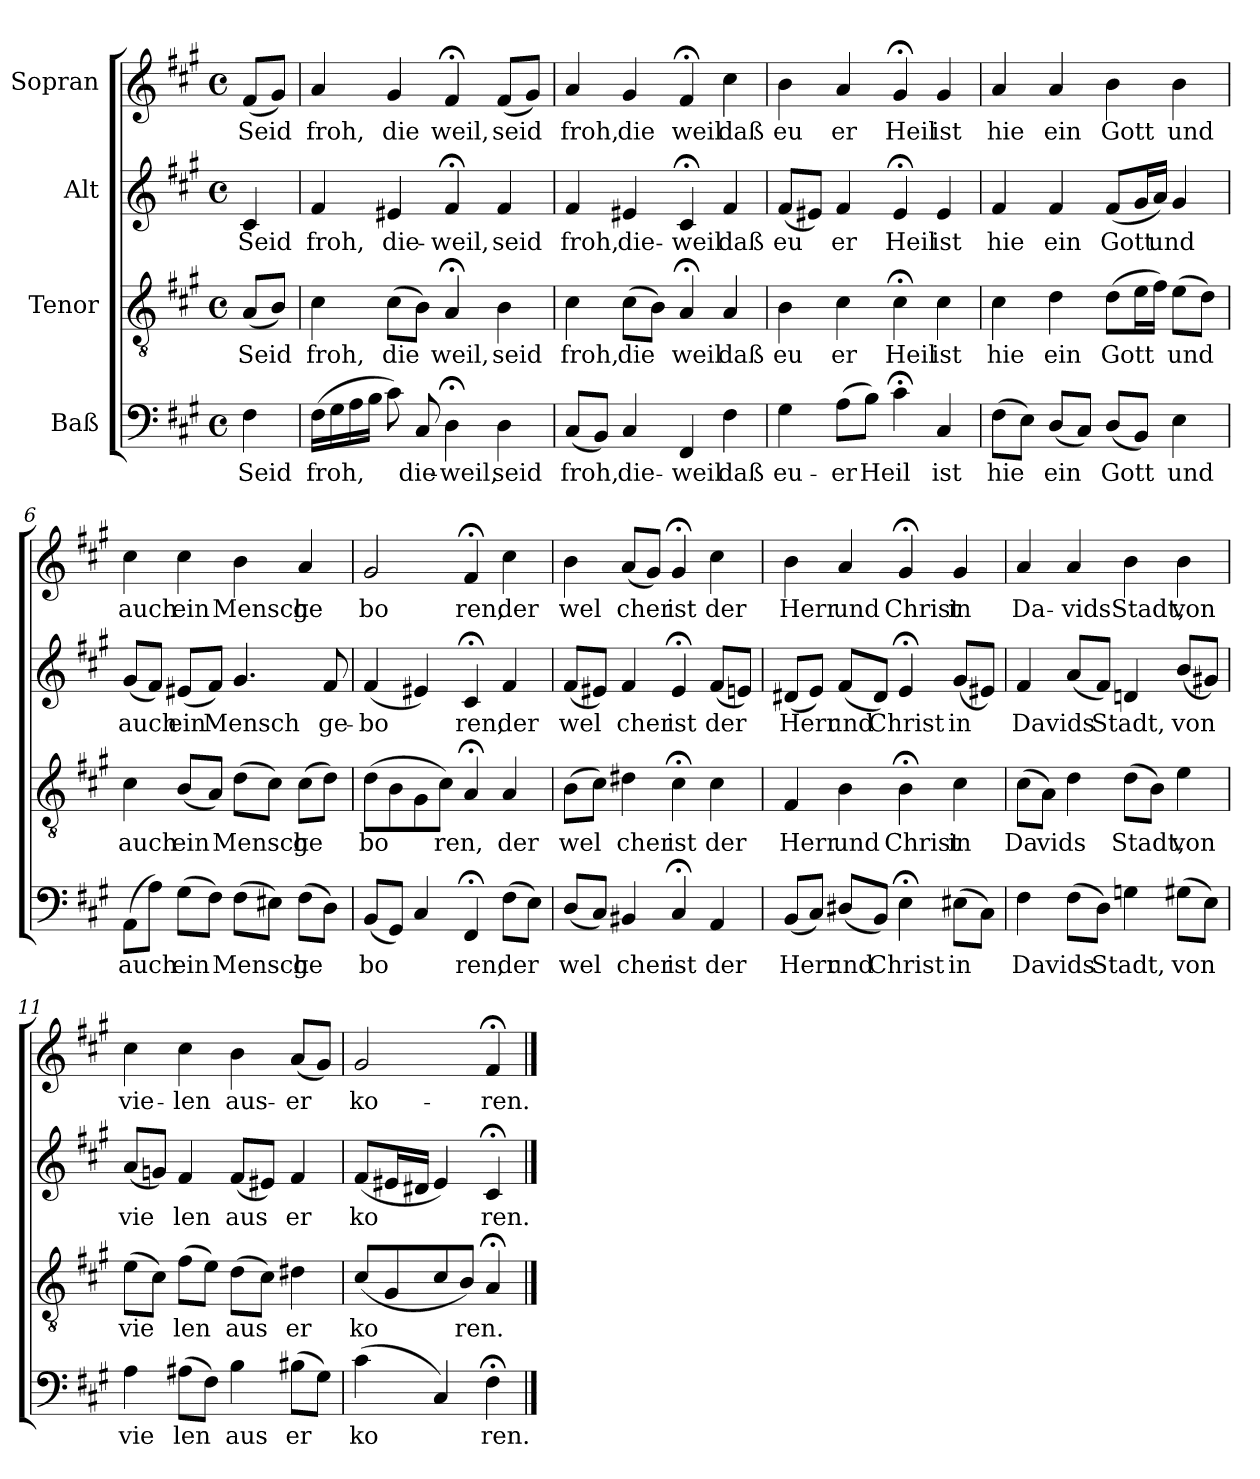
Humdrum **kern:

**kern	**text	**kern	**text	**kern	**text	**kern	**text
*part4	*part4	*part3	*part3	*part2	*part2	*part1	*part1
*staff4	*staff4	*staff3	*staff3	*staff2	*staff2	*staff1	*staff1
*I"Baß	*	*I"Tenor	*	*I"Alt	*	*I"Sopran	*
!!LO:PB:g=z
*stria5	*	*stria5	*	*stria5	*	*stria5	*
*clefF4	*	*clefGv2	*	*clefG2	*	*clefG2	*
*k[f#c#g#]	*	*k[f#c#g#]	*	*k[f#c#g#]	*	*k[f#c#g#]	*
*A:	*	*A:	*	*A:	*	*A:	*
*M4/4	*	*M4/4	*	*M4/4	*	*M4/4	*
*met(c)	*	*met(c)	*	*met(c)	*	*met(c)	*
=1	=1	=1	=1	=1	=1	=1	=1
!	!LO:LY:b:cj	!	!LO:LY:b	!	!LO:LY:b:cj	!	!LO:LY:b
4F#\	Seid	(<8A/L	Seid	4c#/	Seid	(<8f#/L	Seid
!	!	!	!LO:LY:b	!	!	!	!LO:LY:b
.	.	8B/J)	.	.	.	8g#/J)	.
=2	=2	=2	=2	=2	=2	=2	=2
!	!LO:LY:b:cj	!	!LO:LY:b	!	!LO:LY:b:cj	!	!LO:LY:b
(>16F#\L	froh,	4c#\	froh,	4f#/	froh,	4a/	froh,
!	!LO:LY:b:cj	!	!	!	!	!	!
16G#\	.	.	.	.	.	.	.
!	!LO:LY:b:cj	!	!	!	!	!	!
16A\	.	.	.	.	.	.	.
!	!LO:LY:b:cj	!	!	!	!	!	!
16B\J	.	.	.	.	.	.	.
!	!LO:LY:b:cj	!	!LO:LY:b	!	!LO:LY:b:cj	!	!LO:LY:b
8c#\)	.	(>8c#\L	die	4e#X/	die-	4g#/	die
!	!LO:LY:b:cj	!	!LO:LY:b	!	!	!	!
8C#/	die-	8B\J)	.	.	.	.	.
!	!LO:LY:b:cj	!	!LO:LY:b	!	!LO:LY:b:cj	!	!LO:LY:b
4D;<\	-weil,	4A;</	weil,	4f#;</	-weil,	4f#;</	weil,
!	!LO:LY:b:cj	!	!LO:LY:b	!	!LO:LY:b:cj	!	!LO:LY:b
4D\	seid	4B\	seid	4f#/	seid	(<8f#/L	seid
!	!	!	!	!	!	!	!LO:LY:b
.	.	.	.	.	.	8g#/J)	.
=3	=3	=3	=3	=3	=3	=3	=3
!	!LO:LY:b:cj	!	!LO:LY:b	!	!LO:LY:b:cj	!	!LO:LY:b
(<8C#/L	froh,	4c#\	froh,	4f#/	froh,	4a/	froh,
!	!LO:LY:b:cj	!	!	!	!	!	!
8BB/J)	.	.	.	.	.	.	.
!	!LO:LY:b:cj	!	!LO:LY:b	!	!LO:LY:b:cj	!	!LO:LY:b
4C#/	die-	(>8c#\L	die	4e#X/	die-	4g#/	die
!	!	!	!LO:LY:b	!	!	!	!
.	.	8B\J)	.	.	.	.	.
!	!LO:LY:b:cj	!	!LO:LY:b	!	!LO:LY:b:cj	!	!LO:LY:b
4FF#/	-weil	4A;</	weil	4c#;</	-weil	4f#;</	weil
!	!LO:LY:b:cj	!	!LO:LY:b	!	!LO:LY:b:cj	!	!LO:LY:b
4F#\	daß	4A/	daß	4f#/	daß	4cc#\	daß
=4	=4	=4	=4	=4	=4	=4	=4
!	!LO:LY:b:cj	!	!LO:LY:b	!	!LO:LY:b:cj	!	!LO:LY:b
4G#\	eu-	4B\	eu	(<8f#/L	eu-	4b\	eu
!	!	!	!	!	!LO:LY:b:cj	!	!
.	.	.	.	8e#X/J)	--	.	.
!	!LO:LY:b:cj	!	!LO:LY:b	!	!LO:LY:b:cj	!	!LO:LY:b
(>8A\L	-er	4c#\	er	4f#/	-er	4a/	er
!	!LO:LY:b:cj	!	!	!	!	!	!
8B\J)	Heil	.	.	.	.	.	.
!	!LO:LY:b:cj	!	!LO:LY:b	!	!LO:LY:b:cj	!	!LO:LY:b
4c#;<\	.	4c#;<\	Heil	4e#;</	Heil	4g#;</	Heil
!	!LO:LY:b:cj	!	!LO:LY:b	!	!LO:LY:b:cj	!	!LO:LY:b
4C#/	ist	4c#\	ist	4e#/	ist	4g#/	ist
!!LO:LB:g=z
=5	=5	=5	=5	=5	=5	=5	=5
!	!LO:LY:b:cj	!	!LO:LY:b	!	!LO:LY:b:cj	!	!LO:LY:b
(>8F#\L	hie	4c#\	hie	4f#/	hie	4a/	hie
!	!LO:LY:b:cj	!	!	!	!	!	!
8E\J)	.	.	.	.	.	.	.
!	!LO:LY:b:cj	!	!LO:LY:b	!	!LO:LY:b:cj	!	!LO:LY:b
(<8D/L	ein	4d\	ein	4f#/	ein	4a/	ein
!	!LO:LY:b:cj	!	!	!	!	!	!
8C#/J)	.	.	.	.	.	.	.
!	!LO:LY:b:cj	!	!LO:LY:b	!	!LO:LY:b:cj	!	!LO:LY:b
(<8D/L	Gott	(>8d\L	Gott	(<8f#/L	Gott	4b\	Gott
!	!LO:LY:b:cj	!	!LO:LY:b	!	!LO:LY:b:cj	!	!
8BB/J)	.	16e\	.	16g#/	.	.	.
!	!	!	!LO:LY:b	!	!LO:LY:b:cj	!	!
.	.	16f#\J)	.	16a/J)	und	.	.
!	!LO:LY:b:cj	!	!LO:LY:b	!	!LO:LY:b:cj	!	!LO:LY:b
4E\	und	(>8e\L	und	4g#/	.	4b\	und
!	!	!	!LO:LY:b	!	!	!	!
.	.	8d\J)	.	.	.	.	.
=6	=6	=6	=6	=6	=6	=6	=6
!	!LO:LY:b:cj	!	!LO:LY:b	!	!LO:LY:b:cj	!	!LO:LY:b
(>8AA\L	auch	4c#\	auch	(<8g#/L	auch	4cc#\	auch
!	!LO:LY:b:cj	!	!	!	!LO:LY:b:cj	!	!
8A\J)	.	.	.	8f#/J)	.	.	.
!	!LO:LY:b:cj	!	!LO:LY:b	!	!LO:LY:b:cj	!	!LO:LY:b
(>8G#\L	ein	(<8B/L	ein	(<8e#X/L	ein	4cc#\	ein
!	!LO:LY:b:cj	!	!LO:LY:b	!	!LO:LY:b:cj	!	!
8F#\J)	.	8A/J)	.	8f#/J)	Mensch	.	.
!	!LO:LY:b:cj	!	!LO:LY:b	!	!LO:LY:b:cj	!	!LO:LY:b
(>8F#\L	Mensch	(>8d\L	Mensch	4.g#/	.	4b\	Mensch
!	!LO:LY:b:cj	!	!LO:LY:b	!	!	!	!
8E#X\J)	.	8c#\J)	.	.	.	.	.
!	!LO:LY:b:cj	!	!LO:LY:b	!	!	!	!LO:LY:b
(>8F#\L	ge-	(>8c#\L	ge	.	.	4a/	ge
!	!LO:LY:b:cj	!	!LO:LY:b	!	!LO:LY:b:cj	!	!
8D\J)	--	8d\J)	.	8f#/	ge-	.	.
=7	=7	=7	=7	=7	=7	=7	=7
!	!LO:LY:b:cj	!	!LO:LY:b	!	!LO:LY:b:cj	!	!LO:LY:b
(<8BB/L	-bo-	(>8d\L	bo	(<4f#/	-bo-	2g#/	bo
!	!LO:LY:b:cj	!	!LO:LY:b	!	!	!	!
8GG#/J)	--	8B\	.	.	.	.	.
!	!LO:LY:b:cj	!	!LO:LY:b	!	!LO:LY:b:cj	!	!
4C#/	--	8G#\	.	4e#X/)	--	.	.
!	!	!	!LO:LY:b	!	!	!	!
.	.	8c#\J)	ren,	.	.	.	.
!	!LO:LY:b:cj	!	!LO:LY:b	!	!LO:LY:b:cj	!	!LO:LY:b
4FF#;</	-ren,	4A;</	.	4c#;</	-ren,	4f#;</	ren,
!	!LO:LY:b:cj	!	!LO:LY:b	!	!LO:LY:b:cj	!	!LO:LY:b
(>8F#\L	der	4A/	der	4f#/	der	4cc#\	der
!	!LO:LY:b:cj	!	!	!	!	!	!
8E\J)	.	.	.	.	.	.	.
=8	=8	=8	=8	=8	=8	=8	=8
!	!LO:LY:b:cj	!	!LO:LY:b	!	!LO:LY:b:cj	!	!LO:LY:b
(<8D/L	wel-	(>8B\L	wel	(<8f#/L	wel-	4b\	wel
!	!LO:LY:b:cj	!	!LO:LY:b	!	!LO:LY:b:cj	!	!
8C#/J)	--	8c#\J)	.	8e#X/J)	--	.	.
!	!LO:LY:b:cj	!	!LO:LY:b	!	!LO:LY:b:cj	!	!LO:LY:b
4BB#X/	-cher	4d#X\	cher	4f#/	-cher	(<8a/L	cher
!	!	!	!	!	!	!	!LO:LY:b
.	.	.	.	.	.	8g#/J)	.
!	!LO:LY:b:cj	!	!LO:LY:b	!	!LO:LY:b:cj	!	!LO:LY:b
4C#;</	ist	4c#;<\	ist	4e#;</	ist	4g#;</	ist
!	!LO:LY:b:cj	!	!LO:LY:b	!	!LO:LY:b:cj	!	!LO:LY:b
4AA/	der	4c#\	der	(<8f#/L	der	4cc#\	der
!	!	!	!	!	!LO:LY:b:cj	!	!
.	.	.	.	8en/J)	.	.	.
!!LO:PB:g=z
=9	=9	=9	=9	=9	=9	=9	=9
!	!LO:LY:b:cj	!	!LO:LY:b	!	!LO:LY:b:cj	!	!LO:LY:b
(<8BB/L	Herr	4F#/	Herr	(<8d#X/L	Herr	4b\	Herr
!	!LO:LY:b:cj	!	!	!	!LO:LY:b:cj	!	!
8C#/J)	.	.	.	8e/J)	.	.	.
!	!LO:LY:b:cj	!	!LO:LY:b	!	!LO:LY:b:cj	!	!LO:LY:b
(<8D#X/L	und	4B\	und	(<8f#/L	und	4a/	und
!	!LO:LY:b:cj	!	!	!	!LO:LY:b:cj	!	!
8BB/J)	Christ	.	.	8d#/J)	Christ	.	.
!	!LO:LY:b:cj	!	!LO:LY:b	!	!LO:LY:b:cj	!	!LO:LY:b
4E;<\	.	4B;<\	Christ	4e;</	.	4g#;</	Christ
!	!LO:LY:b:cj	!	!LO:LY:b	!	!LO:LY:b:cj	!	!LO:LY:b
(>8E#X\L	in	4c#\	in	(<8g#/L	in	4g#/	in
!	!LO:LY:b:cj	!	!	!	!LO:LY:b:cj	!	!
8C#\J)	.	.	.	8e#X/J)	.	.	.
=10	=10	=10	=10	=10	=10	=10	=10
!	!LO:LY:b:cj	!	!LO:LY:b	!	!LO:LY:b:cj	!	!LO:LY:b
4F#\	Da	(>8c#\L	Da	4f#/	Da	4a/	Da-
!	!	!	!LO:LY:b	!	!	!	!
.	.	8A\J)	vids	.	.	.	.
!	!LO:LY:b:cj	!	!LO:LY:b	!	!LO:LY:b:cj	!	!LO:LY:b
(>8F#\L	vids	4d\	.	(<8a/L	vids	4a/	-vids
!	!LO:LY:b:cj	!	!	!	!LO:LY:b:cj	!	!
8D\J)	Stadt,	.	.	8f#/J)	Stadt,	.	.
!	!LO:LY:b:cj	!	!LO:LY:b	!	!LO:LY:b:cj	!	!LO:LY:b
4Gn\	.	(>8d\L	Stadt,	4dn/	.	4b\	Stadt,
!	!	!	!LO:LY:b	!	!	!	!
.	.	8B\J)	.	.	.	.	.
!	!LO:LY:b:cj	!	!LO:LY:b	!	!LO:LY:b:cj	!	!LO:LY:b
(>8G#X\L	von	4e\	von	(<8b/L	von	4b\	von
!	!LO:LY:b:cj	!	!	!	!LO:LY:b:cj	!	!
8E\J)	.	.	.	8g#X/J)	.	.	.
=11	=11	=11	=11	=11	=11	=11	=11
!	!LO:LY:b:cj	!	!LO:LY:b	!	!LO:LY:b:cj	!	!LO:LY:b
4A\	vie	(>8e\L	vie	(<8a/L	vie	4cc#\	vie-
!	!	!	!LO:LY:b	!	!LO:LY:b:cj	!	!
.	.	8c#\J)	.	8gn/J)	.	.	.
!	!LO:LY:b:cj	!	!LO:LY:b	!	!LO:LY:b:cj	!	!LO:LY:b
(>8A#X\L	len	(>8f#\L	len	4f#/	len	4cc#\	-len
!	!LO:LY:b:cj	!	!LO:LY:b	!	!	!	!
8F#\J)	.	8e\J)	.	.	.	.	.
!	!LO:LY:b:cj	!	!LO:LY:b	!	!LO:LY:b:cj	!	!LO:LY:b
4B\	aus	(>8d\L	aus	(<8f#/L	aus	4b\	aus-
!	!	!	!LO:LY:b	!	!LO:LY:b:cj	!	!
.	.	8c#\J)	.	8e#X/J)	.	.	.
!	!LO:LY:b:cj	!	!LO:LY:b	!	!LO:LY:b:cj	!	!LO:LY:b
(>8B#X\L	er	4d#X\	er	4f#/	er	(<8a/L	-er-
!	!LO:LY:b:cj	!	!	!	!	!	!LO:LY:b
8G#\J)	.	.	.	.	.	8g#/J)	--
=12	=12	=12	=12	=12	=12	=12	=12
!	!LO:LY:b:cj	!	!LO:LY:b	!	!LO:LY:b:cj	!	!LO:LY:b
(>4c#\	ko	(<8c#/L	ko	(<8f#/L	ko	2g#/	-ko-
!	!	!	!LO:LY:b	!	!LO:LY:b:cj	!	!
.	.	8G#/	.	16e#X/	.	.	.
!	!	!	!	!	!LO:LY:b:cj	!	!
.	.	.	.	16d#X/J	.	.	.
!	!LO:LY:b:cj	!	!LO:LY:b	!	!LO:LY:b:cj	!	!
4C#/)	.	8c#/	.	4e#/)	.	.	.
!	!	!	!LO:LY:b	!	!	!	!
.	.	8B/J)	ren.	.	.	.	.
!	!LO:LY:b:cj	!	!LO:LY:b	!	!LO:LY:b:cj	!	!LO:LY:b
4F#;<\	ren.	4A;</	.	4c#;</	ren.	4f#;</	-ren.
==	==	==	==	==	==	==	==
*-	*-	*-	*-	*-	*-	*-	*-
